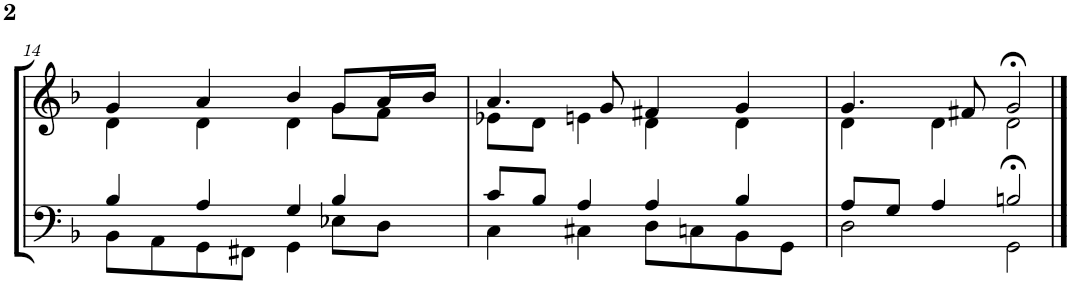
**kern	**kern
*part2	*part1
*staff2	*staff1
*I"Tenor/Baß	*I"Sopran/Alt
!!LO:PB:g=z
*clefF4	*clefG2
*k[b-]	*k[b-]
*M4/4	*M4/4
=14	=14
*^	*^
4B-/	8BB-\L	4g/	4d\
.	8AA\	.	.
4A/	8GG\	4a/	4d\
.	8FF#X\J	.	.
4G/	4GG\	4b-/	4d\
4B-/	8E-X\L	8g/L	8g\L
.	8D\J	16a/L	8f\J
.	.	16b-/JJ	.
=15	=15	=15	=15
8c/L	4C\	4.a/	8e-X\L
8B-/J	.	.	8d\J
4A/	4C#X\	.	4en\
.	.	8g/	.
4A/	8D\L	4f#X/	4d\
.	8Cn\	.	.
4B-/	8BB-\	4g/	4d\
.	8GG\J	.	.
=16	=16	=16	=16
8A/L	2D\	4.g/	4d\
8G/J	.	.	.
4A/	.	.	4d\
.	.	8f#X/	.
2Bn/	2GG>\	2g>/	2d\
*v	*v	*	*
*	*v	*v
==	==
*-	*-
